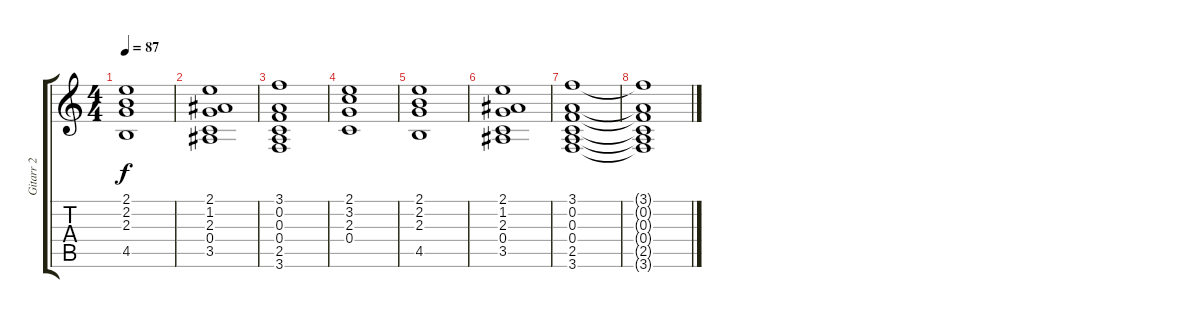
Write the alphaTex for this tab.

\track ("Gitarr 2" "Gitarr 2") {instrument overdrivenguitar}
\staff {score tabs}
\tuning (D4 A3 F3 C3 G2 D2) {hide}
\ts (4 4)
\tempo 87
\clef g2
\ks c
(2.1 2.2 2.3 4.5).1{dy f} |
(2.1 1.2 2.3 0.4 3.5).1 |
(3.1 0.2 0.3 0.4 2.5 3.6).1 |
(2.1 3.2 2.3 0.4).1 |
(2.1 2.2 2.3 4.5).1 |
(2.1 1.2 2.3 0.4 3.5).1 |
(3.1 0.2 0.3 0.4 2.5 3.6).1 |
(3.1{t} 0.2{t} 0.3{t} 0.4{t} 2.5{t} 3.6{t}).1
